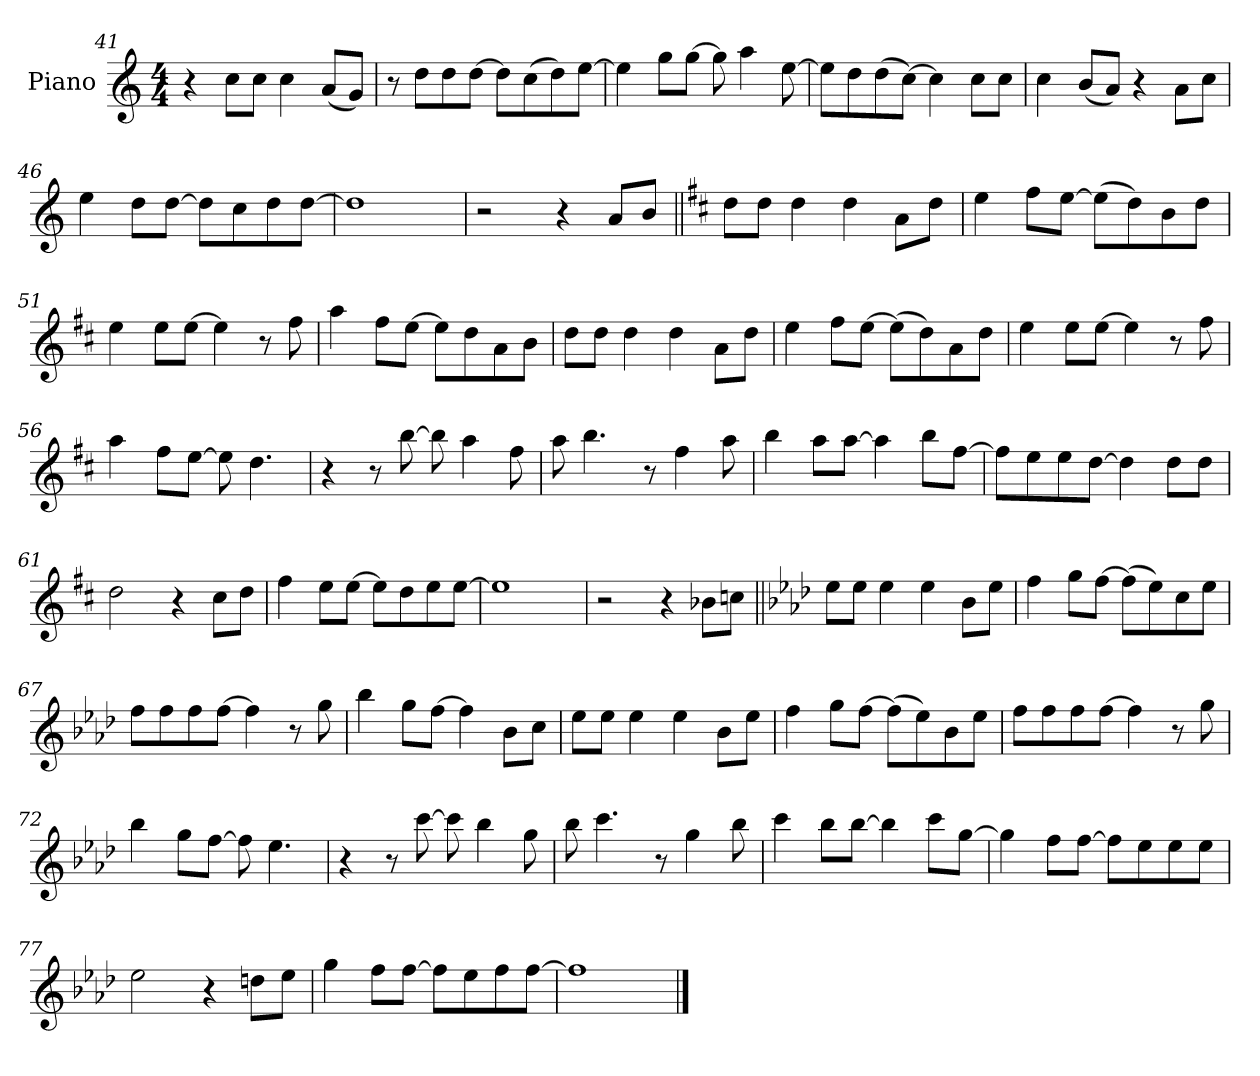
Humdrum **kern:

**kern
*part1
*staff1
*I"Piano
*I'Pno.
*clefG2
*k[]
*M4/4
=41
4r
8ccL
8ccJ
4cc
(8aL
8gJ)
=42
8r
8ddL
8dd
[8ddJ
8ddL]
(8cc
8dd)
[8eeJ
=43
4ee]
8ggL
[8ggJ
8gg]
4aa
[8ee
=44
8eeL]
8dd
(8dd
[8ccJ)
4cc]
8ccL
8ccJ
=45
4cc
(8bL
8aJ)
4r
8aL
8ccJ
=46
4ee
8ddL
[8ddJ
8ddL]
8cc
8dd
[8ddJ
=47
1dd]
=48
2r
4r
8aL
8bJ
=49||
*k[f#c#]
8ddL
8ddJ
4dd
4dd
8aL
8ddJ
=50
4ee
8ff#L
[8eeJ
(8eeL]
8dd)
8b
8ddJ
=51
4ee
8eeL
[8eeJ
4ee]
8r
8ff#
=52
4aa
8ff#L
[8eeJ
8eeL]
8dd
8a
8bJ
=53
8ddL
8ddJ
4dd
4dd
8aL
8ddJ
=54
4ee
8ff#L
[8eeJ
(8eeL]
8dd)
8a
8ddJ
=55
4ee
8eeL
[8eeJ
4ee]
8r
8ff#
=56
4aa
8ff#L
[8eeJ
8ee]
4.dd
=57
4r
8r
[8bb
8bb]
4aa
8ff#
=58
8aa
4.bb
8r
4ff#
8aa
=59
4bb
8aaL
[8aaJ
4aa]
8bbL
[8ff#J
=60
8ff#L]
8ee
8ee
[8ddJ
4dd]
8ddL
8ddJ
=61
2dd
4r
8cc#L
8ddJ
=62
4ff#
8eeL
[8eeJ
8eeL]
8dd
8ee
[8eeJ
=63
1ee]
=64
2r
4r
8b-XL
8ccnJ
=65||
*k[b-e-a-d-]
8ee-L
8ee-J
4ee-
4ee-
8b-L
8ee-J
=66
4ff
8ggL
[8ffJ
(8ffL]
8ee-)
8cc
8ee-J
=67
8ffL
8ff
8ff
[8ffJ
4ff]
8r
8gg
=68
4bb-
8ggL
[8ffJ
4ff]
8b-L
8ccJ
=69
8ee-L
8ee-J
4ee-
4ee-
8b-L
8ee-J
=70
4ff
8ggL
[8ffJ
(8ffL]
8ee-)
8b-
8ee-J
=71
8ffL
8ff
8ff
[8ffJ
4ff]
8r
8gg
=72
4bb-
8ggL
[8ffJ
8ff]
4.ee-
=73
4r
8r
[8ccc
8ccc]
4bb-
8gg
=74
8bb-
4.ccc
8r
4gg
8bb-
=75
4ccc
8bb-L
[8bb-J
4bb-]
8cccL
[8ggJ
=76
4gg]
8ffL
[8ffJ
8ffL]
8ee-
8ee-
8ee-J
=77
2ee-
4r
8ddnL
8ee-J
=78
4gg
8ffL
[8ffJ
8ffL]
8ee-
8ff
[8ffJ
=79
1ff]
==
*-
